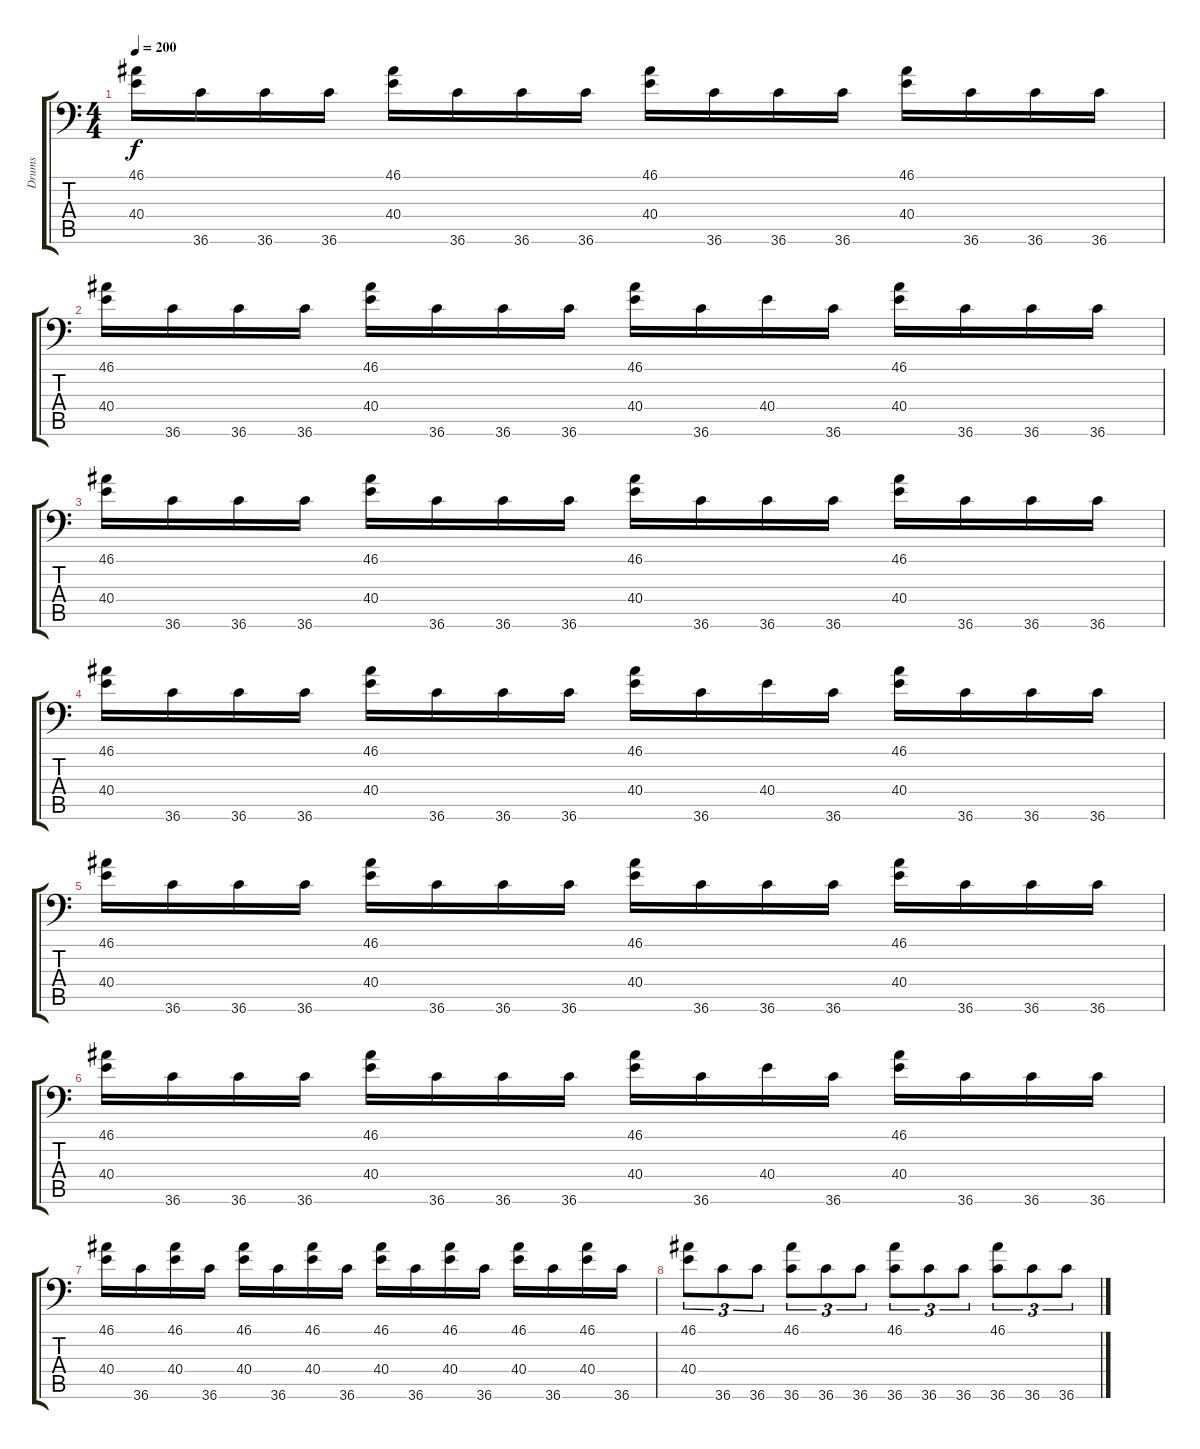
\track ("Drums" "Drums") {instrument acousticgrandpiano}
\staff {score tabs}
\tuning (C-1 C-1 C-1 C-1 C-1 C-1) {hide}
\ts (4 4)
\tempo 200
\clef f4
\ks c
(46.1 40.4).16{dy f} 36.6.16 36.6.16 36.6.16 (46.1 40.4).16 36.6.16 36.6.16 36.6.16 (46.1 40.4).16 36.6.16 36.6.16 36.6.16 (46.1 40.4).16 36.6.16 36.6.16 36.6.16 |
(46.1 40.4).16 36.6.16 36.6.16 36.6.16 (46.1 40.4).16 36.6.16 36.6.16 36.6.16 (46.1 40.4).16 36.6.16 40.4.16 36.6.16 (46.1 40.4).16 36.6.16 36.6.16 36.6.16 |
(46.1 40.4).16 36.6.16 36.6.16 36.6.16 (46.1 40.4).16 36.6.16 36.6.16 36.6.16 (46.1 40.4).16 36.6.16 36.6.16 36.6.16 (46.1 40.4).16 36.6.16 36.6.16 36.6.16 |
(46.1 40.4).16 36.6.16 36.6.16 36.6.16 (46.1 40.4).16 36.6.16 36.6.16 36.6.16 (46.1 40.4).16 36.6.16 40.4.16 36.6.16 (46.1 40.4).16 36.6.16 36.6.16 36.6.16 |
(46.1 40.4).16 36.6.16 36.6.16 36.6.16 (46.1 40.4).16 36.6.16 36.6.16 36.6.16 (46.1 40.4).16 36.6.16 36.6.16 36.6.16 (46.1 40.4).16 36.6.16 36.6.16 36.6.16 |
(46.1 40.4).16 36.6.16 36.6.16 36.6.16 (46.1 40.4).16 36.6.16 36.6.16 36.6.16 (46.1 40.4).16 36.6.16 40.4.16 36.6.16 (46.1 40.4).16 36.6.16 36.6.16 36.6.16 |
(46.1 40.4).16 36.6.16 (46.1 40.4).16 36.6.16 (46.1 40.4).16 36.6.16 (46.1 40.4).16 36.6.16 (46.1 40.4).16 36.6.16 (46.1 40.4).16 36.6.16 (46.1 40.4).16 36.6.16 (46.1 40.4).16 36.6.16 |
(46.1 40.4).8{tu (3 2)} 36.6.8{tu (3 2)} 36.6.8{tu (3 2)} (46.1 36.6).8{tu (3 2)} 36.6.8{tu (3 2)} 36.6.8{tu (3 2)} (46.1 36.6).8{tu (3 2)} 36.6.8{tu (3 2)} 36.6.8{tu (3 2)} (46.1 36.6).8{tu (3 2)} 36.6.8{tu (3 2)} 36.6.8{tu (3 2)}
